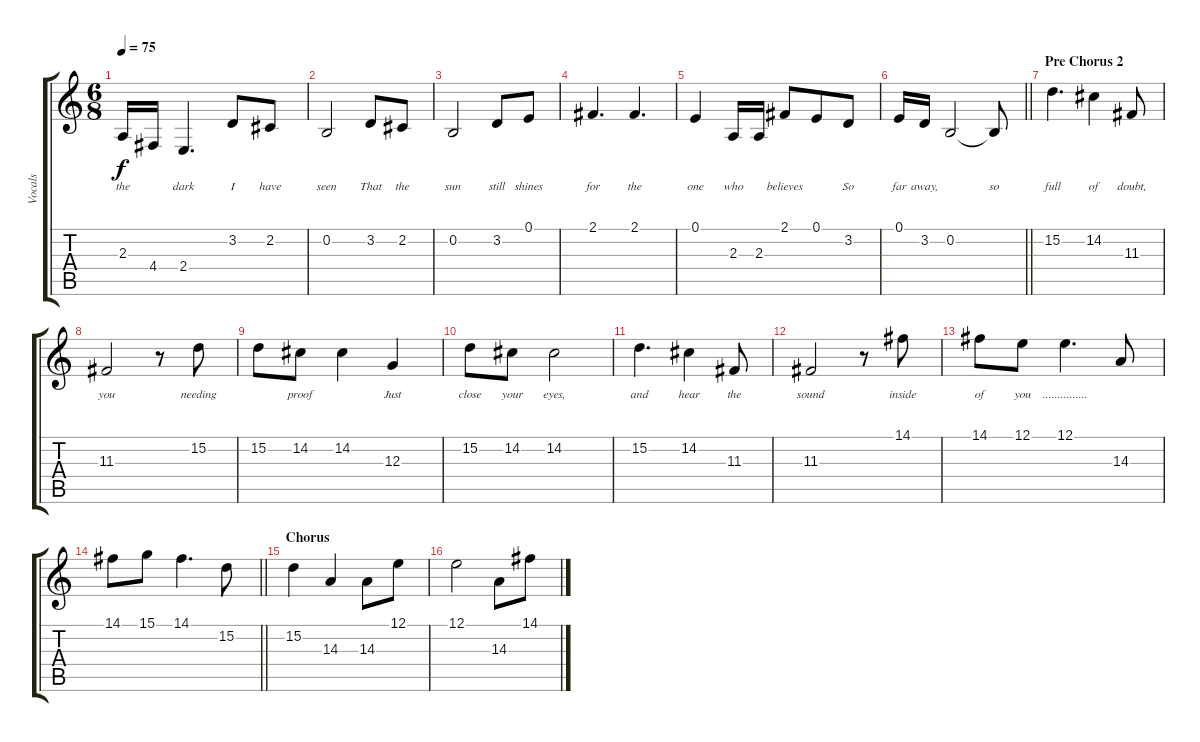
\track ("Vocals" "Vocals") {instrument oboe}
\staff {score tabs}
\tuning (E4 B3 G3 D3 A2 E2) {hide}
\ts (6 8)
\tempo 75
\clef g2
\ks c
2.3.16{lyrics (0 "the") lyrics (1 "") lyrics (2 "") lyrics (3 "") lyrics (4 "") dy f} 4.4.16{lyrics (0 "") lyrics (1 "") lyrics (2 "") lyrics (3 "") lyrics (4 "")} 2.4.4{d lyrics (0 "dark") lyrics (1 "") lyrics (2 "") lyrics (3 "") lyrics (4 "")} 3.2.8{lyrics (0 "I") lyrics (1 "") lyrics (2 "") lyrics (3 "") lyrics (4 "")} 2.2.8{lyrics (0 "have") lyrics (1 "") lyrics (2 "") lyrics (3 "") lyrics (4 "")} |
0.2.2{lyrics (0 "seen") lyrics (1 "") lyrics (2 "") lyrics (3 "") lyrics (4 "")} 3.2.8{lyrics (0 "That") lyrics (1 "") lyrics (2 "") lyrics (3 "") lyrics (4 "")} 2.2.8{lyrics (0 "the") lyrics (1 "") lyrics (2 "") lyrics (3 "") lyrics (4 "")} |
0.2.2{lyrics (0 "sun") lyrics (1 "") lyrics (2 "") lyrics (3 "") lyrics (4 "")} 3.2.8{lyrics (0 "still") lyrics (1 "") lyrics (2 "") lyrics (3 "") lyrics (4 "")} 0.1.8{lyrics (0 "shines") lyrics (1 "") lyrics (2 "") lyrics (3 "") lyrics (4 "")} |
2.1.4{d lyrics (0 "for") lyrics (1 "") lyrics (2 "") lyrics (3 "") lyrics (4 "")} 2.1.4{d lyrics (0 "the") lyrics (1 "") lyrics (2 "") lyrics (3 "") lyrics (4 "")} |
0.1.4{lyrics (0 "one") lyrics (1 "") lyrics (2 "") lyrics (3 "") lyrics (4 "")} 2.3.16{lyrics (0 "who") lyrics (1 "") lyrics (2 "") lyrics (3 "") lyrics (4 "")} 2.3.16{lyrics (0 "") lyrics (1 "") lyrics (2 "") lyrics (3 "") lyrics (4 "")} 2.1.8{lyrics (0 "believes") lyrics (1 "") lyrics (2 "") lyrics (3 "") lyrics (4 "")} 0.1.8{lyrics (0 "") lyrics (1 "") lyrics (2 "") lyrics (3 "") lyrics (4 "")} 3.2.8{lyrics (0 "So") lyrics (1 "") lyrics (2 "") lyrics (3 "") lyrics (4 "")} |
\barLineRight lightlight
0.1.16{lyrics (0 "far") lyrics (1 "") lyrics (2 "") lyrics (3 "") lyrics (4 "")} 3.2.16{lyrics (0 "away,") lyrics (1 "") lyrics (2 "") lyrics (3 "") lyrics (4 "")} 0.2.2{lyrics (0 "") lyrics (1 "") lyrics (2 "") lyrics (3 "") lyrics (4 "")} 0.2{t}.8{lyrics (0 "so") lyrics (1 "") lyrics (2 "") lyrics (3 "") lyrics (4 "")} |
\section ("" "Pre Chorus 2")
15.2.4{d lyrics (0 "full") lyrics (1 "") lyrics (2 "") lyrics (3 "") lyrics (4 "")} 14.2.4{lyrics (0 "of") lyrics (1 "") lyrics (2 "") lyrics (3 "") lyrics (4 "")} 11.3.8{lyrics (0 "doubt,") lyrics (1 "") lyrics (2 "") lyrics (3 "") lyrics (4 "")} |
11.3.2{lyrics (0 "you") lyrics (1 "") lyrics (2 "") lyrics (3 "") lyrics (4 "")} r.8 15.2.8{lyrics (0 "needing") lyrics (1 "") lyrics (2 "") lyrics (3 "") lyrics (4 "")} |
15.2.8{lyrics (0 "") lyrics (1 "") lyrics (2 "") lyrics (3 "") lyrics (4 "")} 14.2.8{lyrics (0 "proof") lyrics (1 "") lyrics (2 "") lyrics (3 "") lyrics (4 "")} 14.2.4{lyrics (0 "") lyrics (1 "") lyrics (2 "") lyrics (3 "") lyrics (4 "")} 12.3.4{lyrics (0 "Just") lyrics (1 "") lyrics (2 "") lyrics (3 "") lyrics (4 "")} |
15.2.8{lyrics (0 "close") lyrics (1 "") lyrics (2 "") lyrics (3 "") lyrics (4 "")} 14.2.8{lyrics (0 "your") lyrics (1 "") lyrics (2 "") lyrics (3 "") lyrics (4 "")} 14.2.2{lyrics (0 "eyes,") lyrics (1 "") lyrics (2 "") lyrics (3 "") lyrics (4 "")} |
15.2.4{d lyrics (0 "and") lyrics (1 "") lyrics (2 "") lyrics (3 "") lyrics (4 "")} 14.2.4{lyrics (0 "hear") lyrics (1 "") lyrics (2 "") lyrics (3 "") lyrics (4 "")} 11.3.8{lyrics (0 "the") lyrics (1 "") lyrics (2 "") lyrics (3 "") lyrics (4 "")} |
11.3.2{lyrics (0 "sound") lyrics (1 "") lyrics (2 "") lyrics (3 "") lyrics (4 "")} r.8 14.1.8{lyrics (0 "inside") lyrics (1 "") lyrics (2 "") lyrics (3 "") lyrics (4 "")} |
14.1.8{lyrics (0 "of") lyrics (1 "") lyrics (2 "") lyrics (3 "") lyrics (4 "")} 12.1.8{lyrics (0 "you") lyrics (1 "") lyrics (2 "") lyrics (3 "") lyrics (4 "")} 12.1.4{d lyrics (0 "...............") lyrics (1 "") lyrics (2 "") lyrics (3 "") lyrics (4 "")} 14.3.8 |
\barLineRight lightlight
14.1.8 15.1.8 14.1.4{d} 15.2.8 |
\section ("" "Chorus")
15.2.4 14.3.4 14.3.8 12.1.8 |
12.1.2 14.3.8 14.1.8
